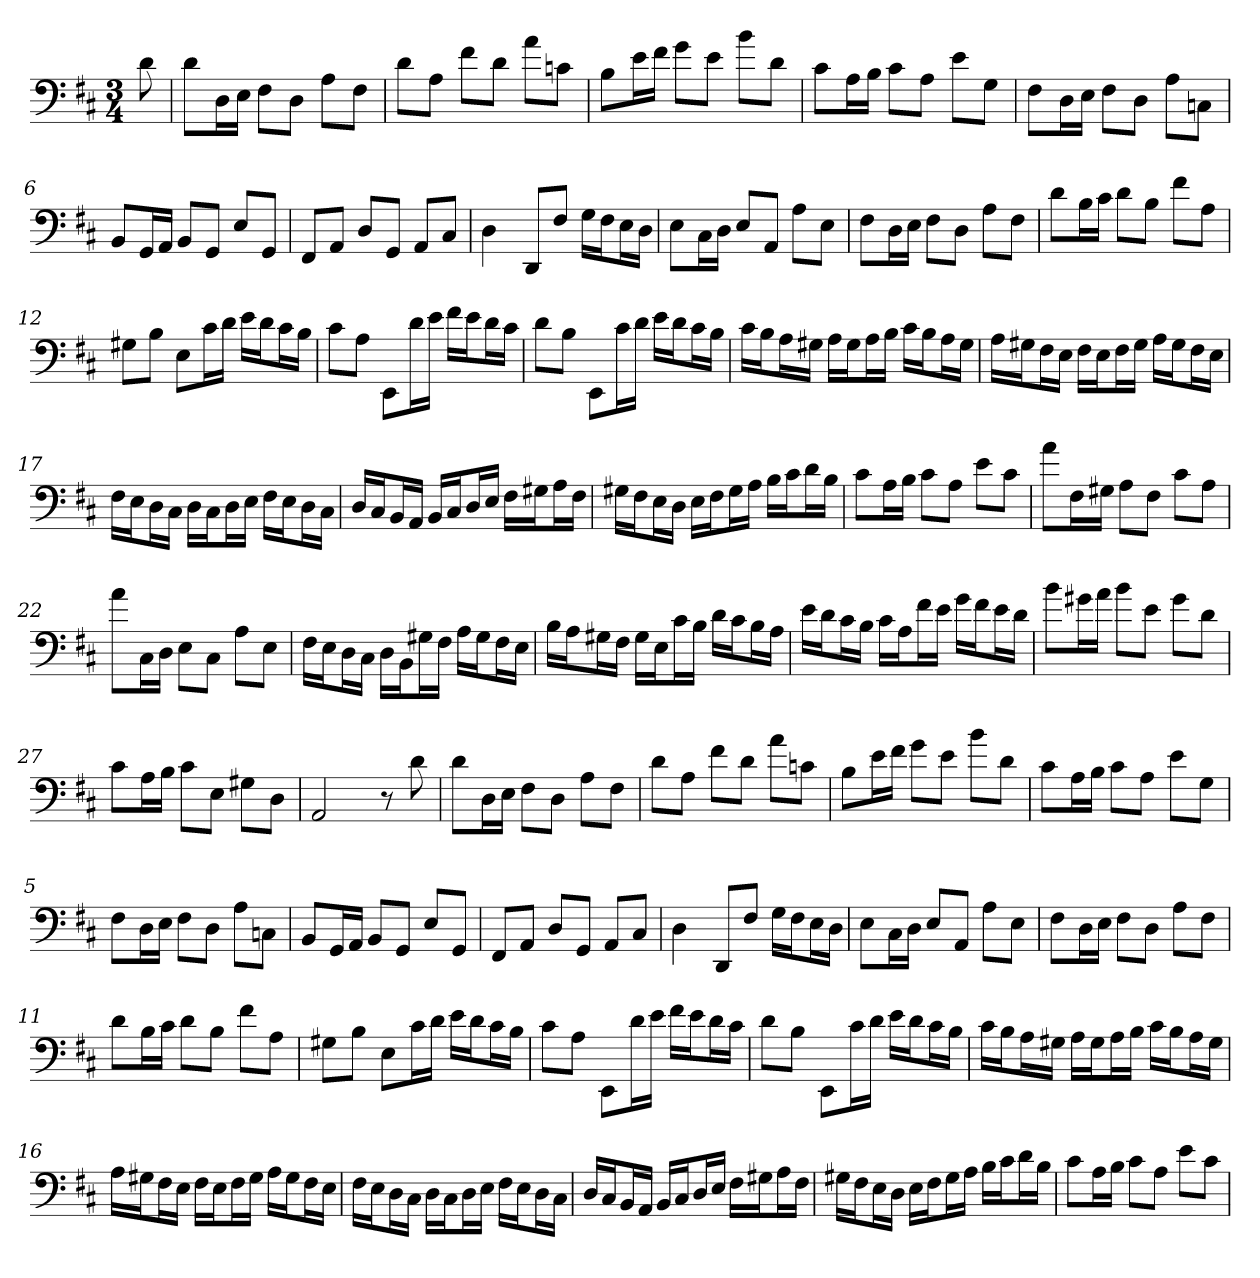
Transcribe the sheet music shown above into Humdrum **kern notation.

**kern
*part1
*staff1
*clefF4
*k[f#c#]
*D:
*M3/4
=
8d
=1
8d\L
16D\L
16E\JJ
8F#\L
8D\J
8A\L
8F#\J
=2
8d\L
8A\J
8f#\L
8d\J
8a\L
8cn\J
=3
8B\L
16e\L
16f#\JJ
8g\L
8e\J
8b\L
8d\J
=4
8c#\L
16A\L
16B\JJ
8c#\L
8A\J
8e\L
8G\J
=5
8F#\L
16D\L
16E\JJ
8F#\L
8D\J
8A\L
8Cn\J
=6
8BB/L
16GG/L
16AA/JJ
8BB/L
8GG/J
8E/L
8GG/J
=7
8FF#/L
8AA/J
8D/L
8GG/J
8AA/L
8C#/J
=8
4D
8DD/L
8F#/J
16G\LL
16F#\J
16E\L
16D\JJ
=9
8E\L
16C#\L
16D\JJ
8E/L
8AA/J
8A\L
8E\J
=10
8F#\L
16D\L
16E\JJ
8F#\L
8D\J
8A\L
8F#\J
=11
8d\L
16B\L
16c#\JJ
8d\L
8B\J
8f#\L
8A\J
=12
8G#X\L
8B\J
8E\L
16c#\L
16d\JJ
16e\LL
16d\J
16c#\L
16B\JJ
=13
8c#\L
8A\J
8EE\L
16d\L
16e\JJ
16f#\LL
16e\J
16d\L
16c#\JJ
=14
8d\L
8B\J
8EE\L
16c#\L
16d\JJ
16e\LL
16d\J
16c#\L
16B\JJ
=15
16c#\LL
16B\J
16A\L
16G#X\JJ
16A\LL
16G#\J
16A\L
16B\JJ
16c#\LL
16B\J
16A\L
16G#\JJ
=16
16A\LL
16G#X\J
16F#\L
16E\JJ
16F#\LL
16E\J
16F#\L
16G#\JJ
16A\LL
16G#\J
16F#\L
16E\JJ
=17
16F#\LL
16E\J
16D\L
16C#\JJ
16D\LL
16C#\J
16D\L
16E\JJ
16F#\LL
16E\J
16D\L
16C#\JJ
=18
16D/LL
16C#/J
16BB/L
16AA/JJ
16BB/LL
16C#/J
16D/L
16E/JJ
16F#\LL
16G#X\J
16A\L
16F#\JJ
=19
16G#X\LL
16F#\J
16E\L
16D\JJ
16E\LL
16F#\J
16G#\L
16A\JJ
16B\LL
16c#\J
16d\L
16B\JJ
=20
8c#\L
16A\L
16B\JJ
8c#\L
8A\J
8e\L
8c#\J
=21
8a\L
16F#\L
16G#X\JJ
8A\L
8F#\J
8c#\L
8A\J
=22
8a\L
16C#\L
16D\JJ
8E\L
8C#\J
8A\L
8E\J
=23
16F#\LL
16E\J
16D\L
16C#\JJ
16D\LL
16BB\J
16G#X\L
16F#\JJ
16A\LL
16G#\J
16F#\L
16E\JJ
=24
16B\LL
16A\J
16G#X\L
16F#\JJ
16G#\LL
16E\J
16c#\L
16B\JJ
16d\LL
16c#\J
16B\L
16A\JJ
=25
16e\LL
16d\J
16c#\L
16B\JJ
16c#\LL
16A\J
16f#\L
16e\JJ
16g\LL
16f#\J
16e\L
16d\JJ
=26
8b\L
16g#X\L
16a\JJ
8b\L
8e\J
8g#\L
8d\J
=27
8c#\L
16A\L
16B\JJ
8c#\L
8E\J
8G#X\L
8D\J
=28
2AA
8r
8d
=1
8d\L
16D\L
16E\JJ
8F#\L
8D\J
8A\L
8F#\J
=2
8d\L
8A\J
8f#\L
8d\J
8a\L
8cn\J
=3
8B\L
16e\L
16f#\JJ
8g\L
8e\J
8b\L
8d\J
=4
8c#\L
16A\L
16B\JJ
8c#\L
8A\J
8e\L
8G\J
=5
8F#\L
16D\L
16E\JJ
8F#\L
8D\J
8A\L
8Cn\J
=6
8BB/L
16GG/L
16AA/JJ
8BB/L
8GG/J
8E/L
8GG/J
=7
8FF#/L
8AA/J
8D/L
8GG/J
8AA/L
8C#/J
=8
4D
8DD/L
8F#/J
16G\LL
16F#\J
16E\L
16D\JJ
=9
8E\L
16C#\L
16D\JJ
8E/L
8AA/J
8A\L
8E\J
=10
8F#\L
16D\L
16E\JJ
8F#\L
8D\J
8A\L
8F#\J
=11
8d\L
16B\L
16c#\JJ
8d\L
8B\J
8f#\L
8A\J
=12
8G#X\L
8B\J
8E\L
16c#\L
16d\JJ
16e\LL
16d\J
16c#\L
16B\JJ
=13
8c#\L
8A\J
8EE\L
16d\L
16e\JJ
16f#\LL
16e\J
16d\L
16c#\JJ
=14
8d\L
8B\J
8EE\L
16c#\L
16d\JJ
16e\LL
16d\J
16c#\L
16B\JJ
=15
16c#\LL
16B\J
16A\L
16G#X\JJ
16A\LL
16G#\J
16A\L
16B\JJ
16c#\LL
16B\J
16A\L
16G#\JJ
=16
16A\LL
16G#X\J
16F#\L
16E\JJ
16F#\LL
16E\J
16F#\L
16G#\JJ
16A\LL
16G#\J
16F#\L
16E\JJ
=17
16F#\LL
16E\J
16D\L
16C#\JJ
16D\LL
16C#\J
16D\L
16E\JJ
16F#\LL
16E\J
16D\L
16C#\JJ
=18
16D/LL
16C#/J
16BB/L
16AA/JJ
16BB/LL
16C#/J
16D/L
16E/JJ
16F#\LL
16G#X\J
16A\L
16F#\JJ
=19
16G#X\LL
16F#\J
16E\L
16D\JJ
16E\LL
16F#\J
16G#\L
16A\JJ
16B\LL
16c#\J
16d\L
16B\JJ
=20
8c#\L
16A\L
16B\JJ
8c#\L
8A\J
8e\L
8c#\J
=
*-
